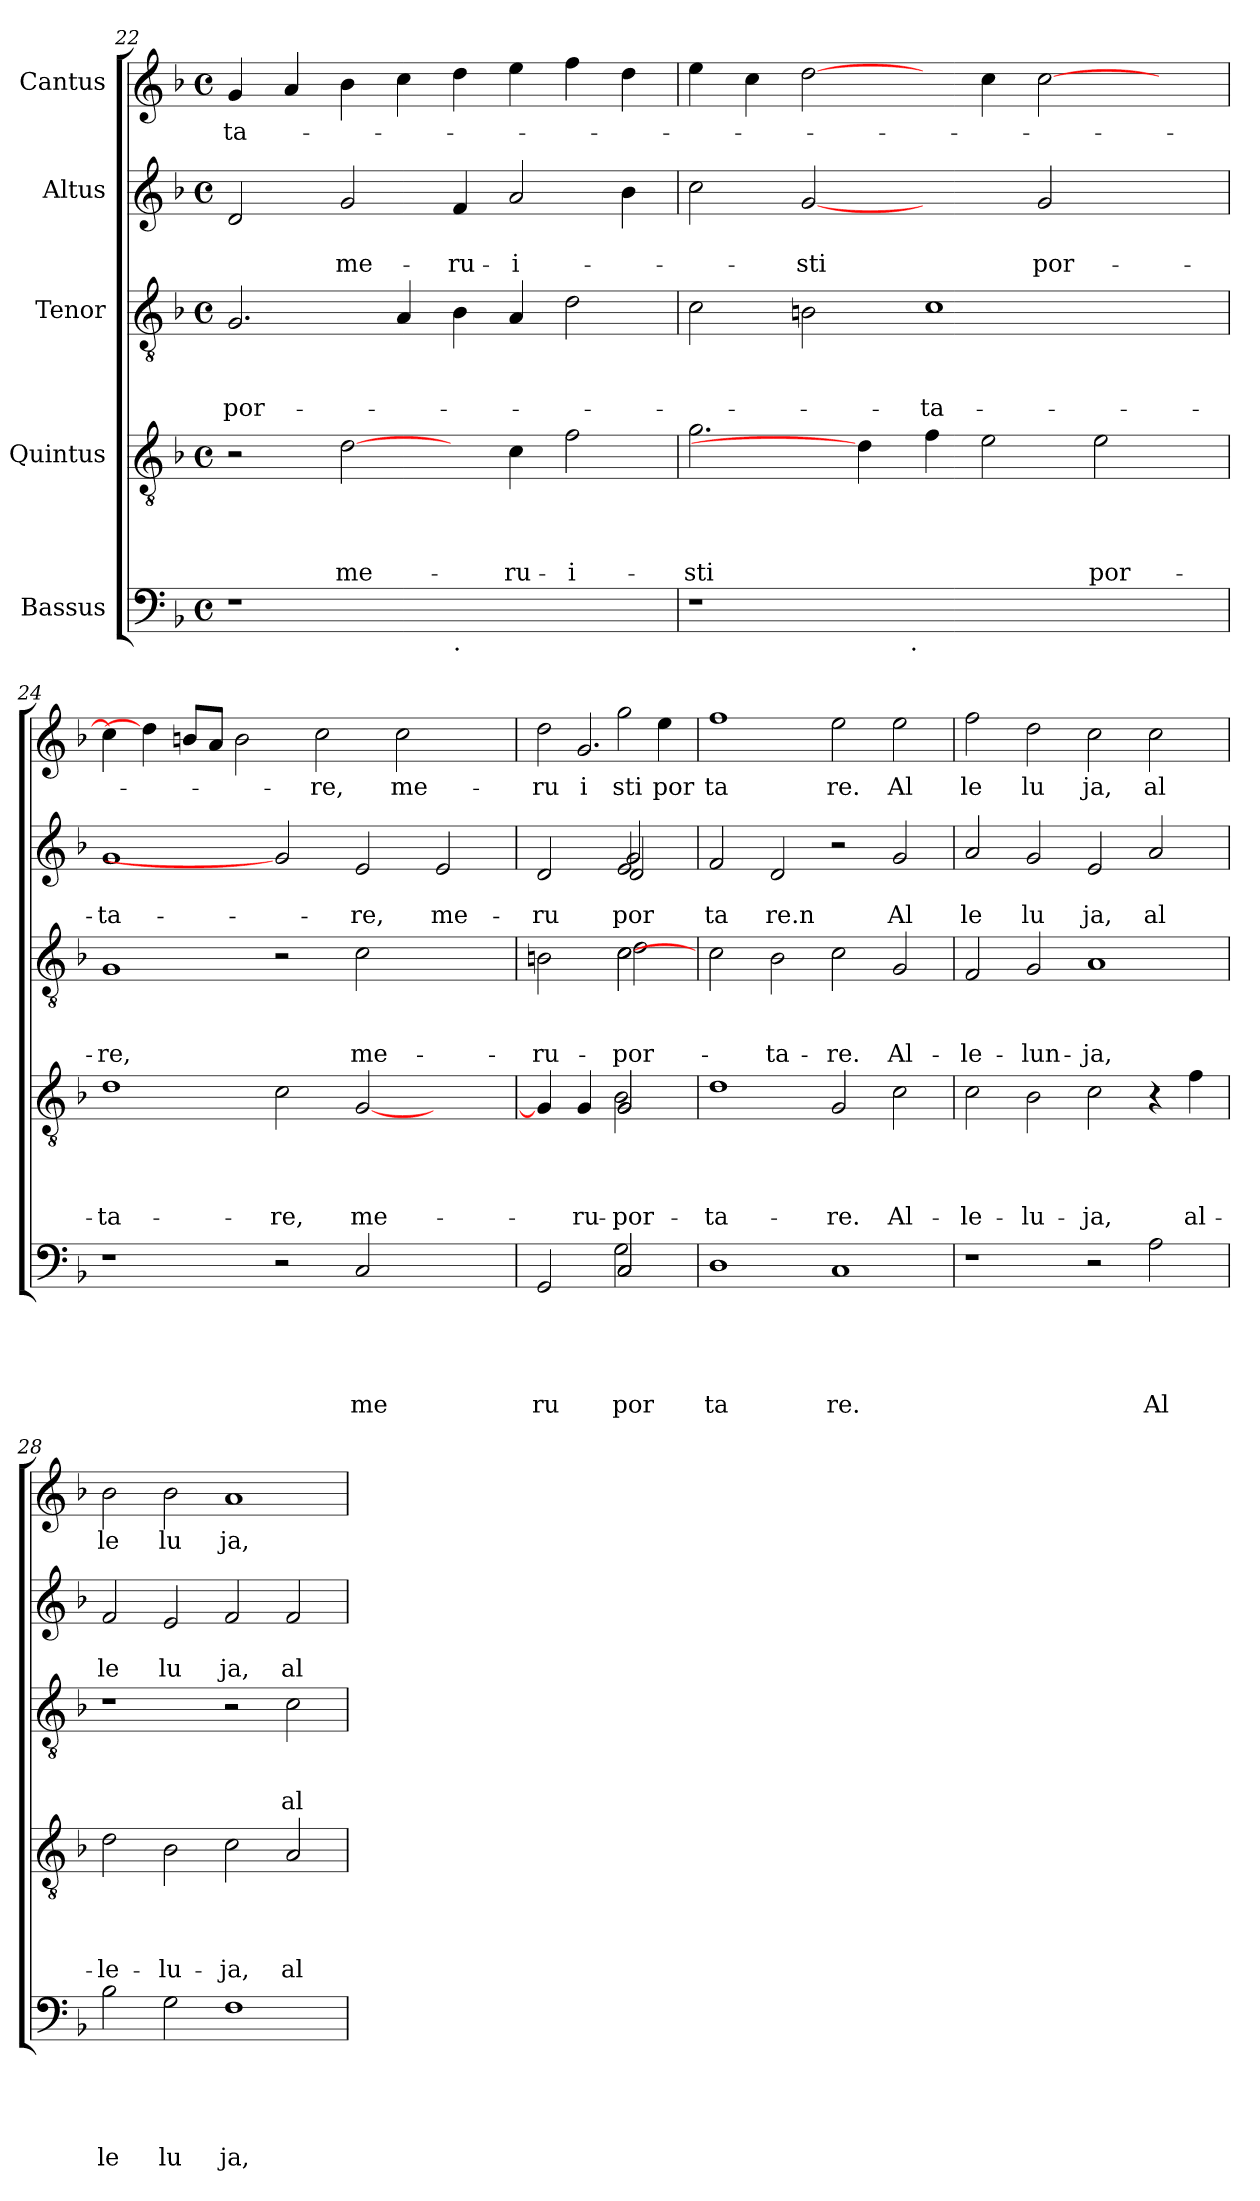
**kern	**text	**text	**text	**text	**text	**kern	**text	**text	**text	**text	**kern	**text	**text	**text	**kern	**text	**text	**kern	**text
*part5	*part5	*part5	*part5	*part5	*part5	*part4	*part4	*part4	*part4	*part4	*part3	*part3	*part3	*part3	*part2	*part2	*part2	*part1	*part1
*staff5	*staff5	*staff5	*staff5	*staff5	*staff5	*staff4	*staff4	*staff4	*staff4	*staff4	*staff3	*staff3	*staff3	*staff3	*staff2	*staff2	*staff2	*staff1	*staff1
*I"Bassus	*	*	*	*	*	*I"Quintus	*	*	*	*	*I"Tenor	*	*	*	*I"Altus	*	*	*I"Cantus	*
*clefF4	*	*	*	*	*	*clefGv2	*	*	*	*	*clefGv2	*	*	*	*clefG2	*	*	*clefG2	*
*k[b-]	*	*	*	*	*	*k[b-]	*	*	*	*	*k[b-]	*	*	*	*k[b-]	*	*	*k[b-]	*
*F:	*	*	*	*	*	*F:	*	*	*	*	*F:	*	*	*	*F:	*	*	*F:	*
*M4/4	*	*	*	*	*	*M4/4	*	*	*	*	*M4/4	*	*	*	*M4/4	*	*	*M4/4	*
*met(c)	*	*	*	*	*	*met(c)	*	*	*	*	*met(c)	*	*	*	*met(c)	*	*	*met(c)	*
=22	=22	=22	=22	=22	=22	=22	=22	=22	=22	=22	=22	=22	=22	=22	=22	=22	=22	=22	=22
!	!	!	!	!	!	!	!	!	!	!	!	!	!	!LO:LY:b	!	!	!	!	!LO:LY:b
1r	.	.	.	.	.	2r	.	.	.	.	2.G/	.	.	por-	2d/	.	.	4g/	-ta-
.	.	.	.	.	.	.	.	.	.	.	.	.	.	.	.	.	.	4a/	.
!	!	!	!	!	!	!	!	!	!	!LO:LY:b	!	!	!	!	!	!	!LO:LY:b	!	!
.	.	.	.	.	.	[2d\	.	.	.	me-	.	.	.	.	2g/	.	me-	4b-\	.
.	.	.	.	.	.	.	.	.	.	.	4A/	.	.	.	.	.	.	4cc\	.
!LO:TX:b:t=.	!	!	!	!	!	!	!	!	!	!	!	!	!	!	!	!	!	!	!
!	!	!	!	!	!	!	!	!	!	!	!	!	!	!	!	!	!LO:LY:b	!	!
1ryy	.	.	.	.	.	4ryy	.	.	.	.	4B-\	.	.	.	4f/	.	-ru-	4dd\	.
!	!	!	!	!	!	!	!	!	!	!LO:LY:b	!	!	!	!	!	!	!LO:LY:b:rj	!	!
.	.	.	.	.	.	4c\	.	.	.	-ru-	4A/	.	.	.	2a/	.	-i-	4ee\	.
!	!	!	!	!	!	!	!	!	!	!LO:LY:b	!	!	!	!	!	!	!	!	!
.	.	.	.	.	.	2f\	.	.	.	-i-	2d\	.	.	.	.	.	.	4ff\	.
.	.	.	.	.	.	.	.	.	.	.	.	.	.	.	4b-\	.	.	4dd\	.
=23	=23	=23	=23	=23	=23	=23	=23	=23	=23	=23	=23	=23	=23	=23	=23	=23	=23	=23	=23
!	!	!	!	!	!	!	!	!	!	!LO:LY:b	!	!	!	!	!	!	!	!	!
*^	*	*	*	*	*	*	*	*	*	*	*	*	*	*	*	*	*	*	*
1r	2ryy	.	.	.	.	.	2.g\	.	.	.	-sti	2c\	.	.	.	2cc\	.	.	4ee\	.
.	.	.	.	.	.	.	.	.	.	.	.	.	.	.	.	.	.	.	4cc\	.
!	!	!	!	!	!	!	!	!	!	!	!	!	!	!	!	!	!	!LO:LY:b	!	!
.	4...ryy	.	.	.	.	.	.	.	.	.	.	2Bn\	.	.	.	[2g	.	-sti	[2dd\	.
.	.	.	.	.	.	.	4d\]	.	.	.	.	.	.	.	.	.	.	.	.	.
!	!LO:TX:b:t=.	!	!	!	!	!	!	!	!	!	!	!	!	!	!	!	!	!	!	!
.	1ryy	.	.	.	.	.	.	.	.	.	.	.	.	.	.	.	.	.	.	.
!	!	!	!	!	!	!	!	!	!	!	!	!	!	!	!LO:LY:b	!	!	!	!	!
1ryy	.	.	.	.	.	.	4f\	.	.	.	.	1c	.	.	-ta-	2ryy	.	.	4ryy	.
.	.	.	.	.	.	.	2e\	.	.	.	.	.	.	.	.	.	.	.	4cc\	.
!	!	!	!	!	!	!	!	!	!	!	!	!	!	!	!	!	!	!LO:LY:b	!	!
.	.	.	.	.	.	.	.	.	.	.	.	.	.	.	.	2g/	.	por-	[>2cc\	.
!	!	!	!	!	!	!	!	!	!	!	!LO:LY:b	!	!	!	!	!	!	!	!	!
.	.	.	.	.	.	.	2e\	.	.	.	por-	.	.	.	.	.	.	.	.	.
.	4ryy	.	.	.	.	.	.	.	.	.	.	.	.	.	.	.	.	.	.	.
4ryy	.	.	.	.	.	.	.	.	.	.	.	4ryy	.	.	.	4ryy	.	.	4ryy	.
.	32ryy	.	.	.	.	.	.	.	.	.	.	.	.	.	.	.	.	.	.	.
=24	=24	=24	=24	=24	=24	=24	=24	=24	=24	=24	=24	=24	=24	=24	=24	=24	=24	=24	=24	=24
!	!	!	!	!	!	!	!	!	!	!	!LO:LY:b	!	!	!	!LO:LY:b	!	!	!LO:LY:b	!	!
*v	*v	*	*	*	*	*	*	*	*	*	*	*	*	*	*	*	*	*	*	*
1r	.	.	.	.	.	1d	.	.	.	-ta-	1G	.	.	-re,	1g	.	-ta-	4cc\]	.
.	.	.	.	.	.	.	.	.	.	.	.	.	.	.	.	.	.	4dd\]	.
.	.	.	.	.	.	.	.	.	.	.	.	.	.	.	.	.	.	8bn/L	.
.	.	.	.	.	.	.	.	.	.	.	.	.	.	.	.	.	.	8a/J	.
.	.	.	.	.	.	.	.	.	.	.	.	.	.	.	.	.	.	2b\	.
!	!	!	!	!	!	!	!	!	!	!LO:LY:b	!	!	!	!	!	!	!	!	!
2r	.	.	.	.	.	2c\	.	.	.	-re,	2r	.	.	.	2g]	.	.	.	.
!	!	!	!	!	!	!	!	!	!	!	!	!	!	!	!	!	!	!	!LO:LY:b
.	.	.	.	.	.	.	.	.	.	.	.	.	.	.	.	.	.	2cc\	-re,
!	!	!	!	!	!LO:LY:b	!	!	!	!	!LO:LY:b	!	!	!	!LO:LY:b	!	!	!LO:LY:b	!	!
2C/	.	.	.	.	me	[<2G/	.	.	.	me-	2c\	.	.	me-	2e/	.	-re,	.	.
!	!	!	!	!	!	!	!	!	!	!	!	!	!	!	!	!	!	!	!LO:LY:b
.	.	.	.	.	.	.	.	.	.	.	.	.	.	.	.	.	.	2cc\	me-
!	!	!	!	!	!	!	!	!	!	!	!	!	!	!	!	!	!LO:LY:b	!	!
2ryy	.	.	.	.	.	2ryy	.	.	.	.	2ryy	.	.	.	2e/	.	me-	.	.
.	.	.	.	.	.	.	.	.	.	.	.	.	.	.	.	.	.	4ryy	.
!!LO:LB:g=z
=25	=25	=25	=25	=25	=25	=25	=25	=25	=25	=25	=25	=25	=25	=25	=25	=25	=25	=25	=25
!	!	!	!	!	!LO:LY:b	!	!	!	!	!	!	!	!	!LO:LY:b	!	!	!LO:LY:b	!	!LO:LY:b
*^	*	*	*	*	*	*^	*	*	*	*	*^	*	*	*	*^	*	*	*^	*
*	*^	*	*	*	*	*	*	*^	*	*	*	*	*	*^	*	*	*	*	*^	*	*	*	*^	*
2GG/	2ryy	2ryy	.	.	.	.	ru	4G/]	2ryy	2ryy	.	.	.	.	2Bn\	2ryy	2ryy	.	.	-ru-	2d/	2ryy	2ryy	.	-ru	2dd\	4ryy	2.ryy	-ru
!	!	!	!	!	!	!	!	!	!	!	!	!	!	!LO:LY:b	!	!	!	!	!	!	!	!	!	!	!	!	!	!	!LO:LY:b
.	.	.	.	.	.	.	.	4G/	.	.	.	.	.	-ru-	.	.	.	.	.	.	.	.	.	.	.	.	2.g/	.	i
!	!	!	!	!	!	!	!LO:LY:b	!	!	!	!	!	!	!	!	!	!	!	!	!	!	!	!	!	!	!	!	!	!
!	!	!	!	!	!	!	!LO:LY:b	!	!	!	!	!	!	!	!	!	!	!	!	!	!	!	!	!	!	!	!	!	!
!	!	!	!	!	!	!	!LO:LY:b	!	!	!	!	!	!	!LO:LY:b	!	!	!	!	!	!	!	!	!	!	!	!	!	!	!
!	!	!	!	!	!	!	!	!	!	!	!	!	!	!LO:LY:b	!	!	!	!	!	!	!	!	!	!	!	!	!	!	!
!	!	!	!	!	!	!	!	!	!	!	!	!	!	!LO:LY:b	!	!	!	!	!	!LO:LY:b	!	!	!	!	!	!	!	!	!
!	!	!	!	!	!	!	!	!	!	!	!	!	!	!	!	!	!	!	!	!LO:LY:b	!	!	!	!	!	!	!	!	!
!	!	!	!	!	!	!	!	!	!	!	!	!	!	!	!	!	!	!	!	!LO:LY:b	!	!	!	!	!LO:LY:b	!	!	!	!
!	!	!	!	!	!	!	!	!	!	!	!	!	!	!	!	!	!	!	!	!	!	!	!	!	!LO:LY:b	!	!	!	!
!	!	!	!	!	!	!	!	!	!	!	!	!	!	!	!	!	!	!	!	!	!	!	!	!	!LO:LY:b	!	!	!	!LO:LY:b
2C/	2G\	2C/	.	.	.	.	por	2G/	2B-\	2G/	.	.	.	por-	2c\	2d\	[>2c\	.	.	por-	2e/	2d/	2g/	.	por	2gg\	.	.	sti
!	!	!	!	!	!	!	!	!	!	!	!	!	!	!	!	!	!	!	!	!	!	!	!	!	!	!	!	!	!LO:LY:b
.	.	.	.	.	.	.	.	.	.	.	.	.	.	.	.	.	.	.	.	.	.	.	.	.	.	.	.	4ee\	por
*v	*v	*v	*	*	*	*	*	*	*	*	*	*	*	*	*v	*v	*v	*	*	*	*v	*v	*v	*	*	*	*	*	*
*	*	*	*	*	*	*v	*v	*v	*	*	*	*	*	*	*	*	*	*	*	*	*	*	*
=26	=26	=26	=26	=26	=26	=26	=26	=26	=26	=26	=26	=26	=26	=26	=26	=26	=26	=26	=26	=26	=26
!	!	!	!	!	!LO:LY:b	!	!	!	!	!LO:LY:b	!	!	!	!	!	!	!LO:LY:b	!	!	!	!LO:LY:b
*	*	*	*	*	*	*	*	*	*	*	*	*	*	*	*	*	*	*v	*v	*v	*
1D	.	.	.	.	ta	1d	.	.	.	-ta-	2c\	.	.	.	2f/	.	ta	1ff	ta
!	!	!	!	!	!	!	!	!	!	!	!	!	!	!LO:LY:b	!	!	!LO:LY:b:rj	!	!
.	.	.	.	.	.	.	.	.	.	.	2B-\	.	.	-ta-	2d/	.	re.n	.	.
!	!	!	!	!	!LO:LY:b	!	!	!	!	!LO:LY:b	!	!	!	!LO:LY:b	!	!	!	!	!LO:LY:b
1C	.	.	.	.	re.	2G/	.	.	.	-re.	2c\	.	.	-re.	2r	.	.	2ee\	re.
!	!	!	!	!	!	!	!	!	!	!LO:LY:b	!	!	!	!LO:LY:b	!	!	!LO:LY:b	!	!LO:LY:b
.	.	.	.	.	.	2c\	.	.	.	Al-	2G/	.	.	Al-	2g/	.	Al	2ee\	Al
=27	=27	=27	=27	=27	=27	=27	=27	=27	=27	=27	=27	=27	=27	=27	=27	=27	=27	=27	=27
!	!	!	!	!	!	!	!	!	!	!LO:LY:b	!	!	!	!LO:LY:b	!	!	!LO:LY:b	!	!LO:LY:b
1r	.	.	.	.	.	2c\	.	.	.	-le-	2F/	.	.	-le-	2a/	.	le	2ff\	le
!	!	!	!	!	!	!	!	!	!	!LO:LY:b	!	!	!	!LO:LY:b:rj	!	!	!LO:LY:b	!	!LO:LY:b
.	.	.	.	.	.	2B-\	.	.	.	-lu-	2G/	.	.	-lun-	2g/	.	lu	2dd\	lu
!	!	!	!	!	!	!	!	!	!	!LO:LY:b	!	!	!	!LO:LY:b	!	!	!LO:LY:b	!	!LO:LY:b
2r	.	.	.	.	.	2c\	.	.	.	-ja,	1A	.	.	-ja,	2e/	.	ja,	2cc\	ja,
!	!	!	!	!	!LO:LY:b	!	!	!	!	!	!	!	!	!	!	!	!LO:LY:b	!	!LO:LY:b
2A\	.	.	.	.	Al	4r	.	.	.	.	.	.	.	.	2a/	.	al	2cc\	al
!	!	!	!	!	!	!	!	!	!	!LO:LY:b	!	!	!	!	!	!	!	!	!
.	.	.	.	.	.	4f\	.	.	.	al-	.	.	.	.	.	.	.	.	.
=28	=28	=28	=28	=28	=28	=28	=28	=28	=28	=28	=28	=28	=28	=28	=28	=28	=28	=28	=28
!	!	!	!	!	!LO:LY:b	!	!	!	!	!LO:LY:b	!	!	!	!	!	!	!LO:LY:b	!	!LO:LY:b
2B-\	.	.	.	.	le	2d\	.	.	.	-le-	1r	.	.	.	2f/	.	le	2b-\	le
!	!	!	!	!	!LO:LY:b	!	!	!	!	!LO:LY:b	!	!	!	!	!	!	!LO:LY:b	!	!LO:LY:b
2G\	.	.	.	.	lu	2B-\	.	.	.	-lu-	.	.	.	.	2e/	.	lu	2b-\	lu
!	!	!	!	!	!LO:LY:b	!	!	!	!	!LO:LY:b	!	!	!	!	!	!	!LO:LY:b	!	!LO:LY:b
1F	.	.	.	.	ja,	2c\	.	.	.	-ja,	2r	.	.	.	2f/	.	ja,	1a	ja,
!	!	!	!	!	!	!	!	!	!	!LO:LY:b	!	!	!	!LO:LY:b	!	!	!LO:LY:b	!	!
.	.	.	.	.	.	2A/	.	.	.	al-	2c\	.	.	al-	2f/	.	al	.	.
=	=	=	=	=	=	=	=	=	=	=	=	=	=	=	=	=	=	=	=
*-	*-	*-	*-	*-	*-	*-	*-	*-	*-	*-	*-	*-	*-	*-	*-	*-	*-	*-	*-
